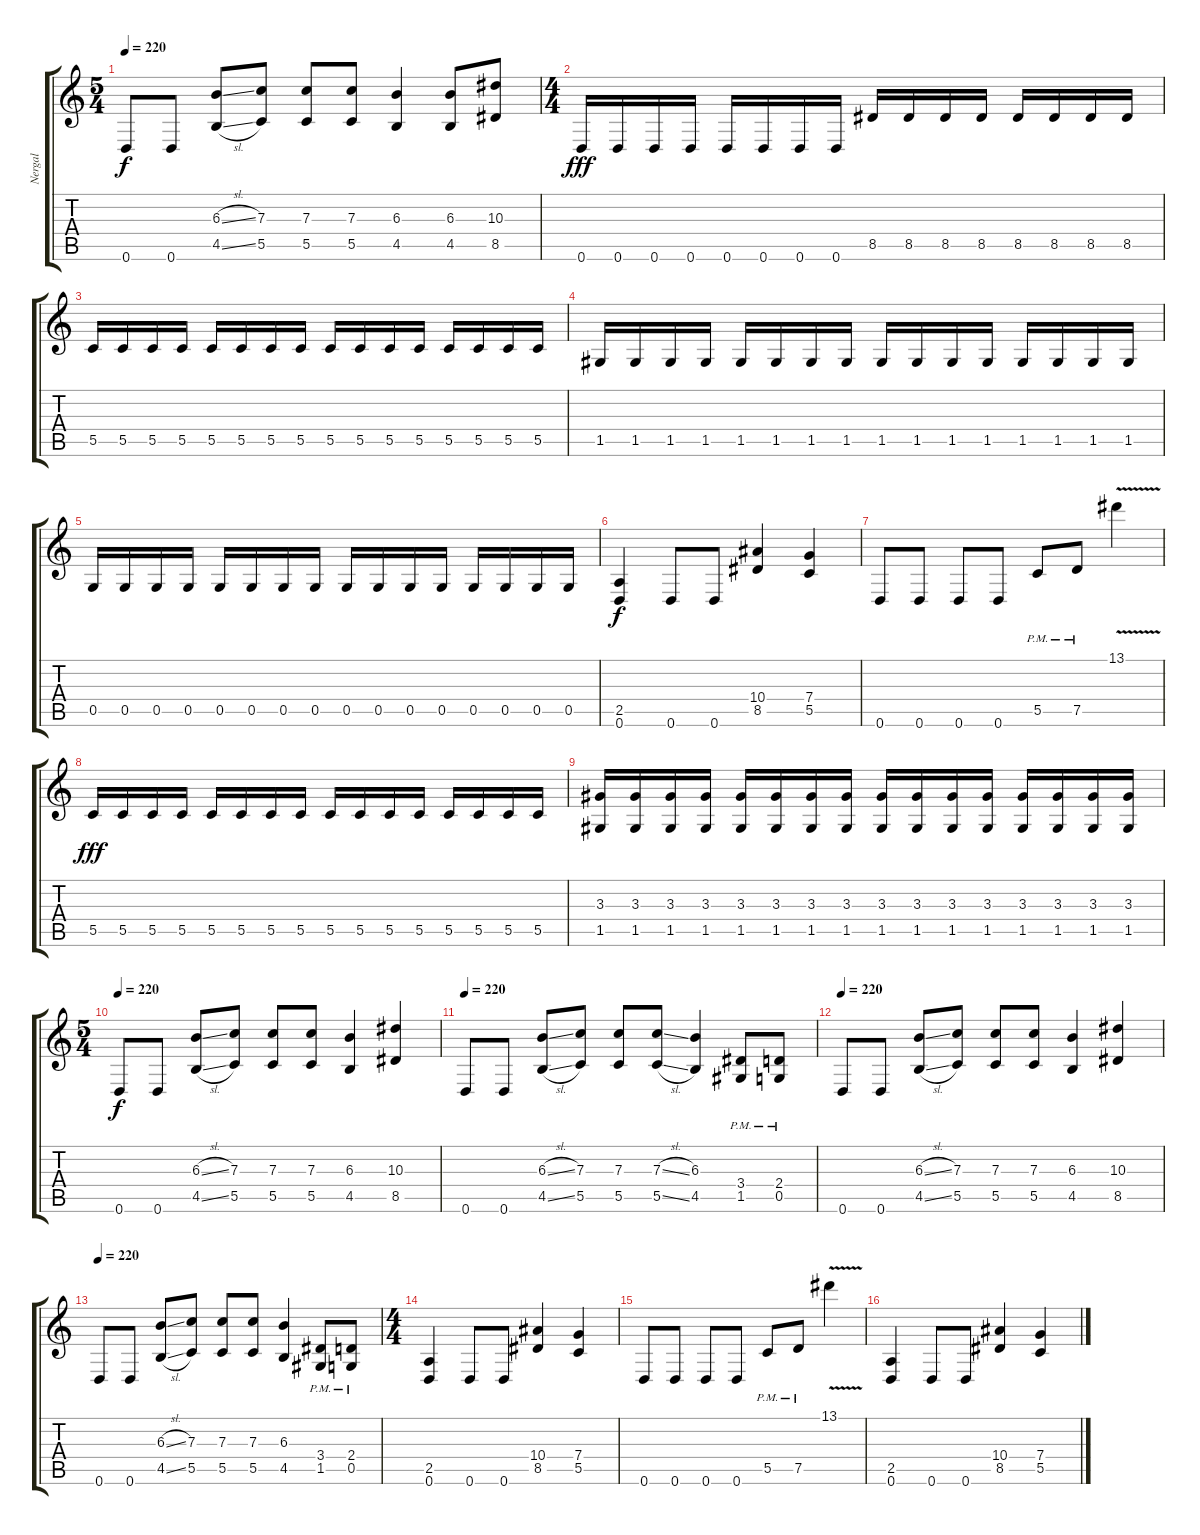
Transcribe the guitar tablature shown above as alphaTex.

\track ("Nergal" "Nergal") {instrument distortionguitar}
\staff {score tabs}
\tuning (D4 A3 F3 C3 G2 D2) {hide}
\ts (5 4)
\tempo 220
\clef g2
\ks c
0.6.8{dy f} 0.6.8 (6.3{sl} 4.5{sl}).8 (7.3 5.5).8 (7.3 5.5).8 (7.3 5.5).8 (6.3 4.5).4 (6.3 4.5).8 (10.3 8.5).8 |
\ts (4 4)
0.6.16{dy fff} 0.6.16 0.6.16 0.6.16 0.6.16 0.6.16 0.6.16 0.6.16 8.5.16 8.5.16 8.5.16 8.5.16 8.5.16 8.5.16 8.5.16 8.5.16 |
5.5.16 5.5.16 5.5.16 5.5.16 5.5.16 5.5.16 5.5.16 5.5.16 5.5.16 5.5.16 5.5.16 5.5.16 5.5.16 5.5.16 5.5.16 5.5.16 |
1.5.16 1.5.16 1.5.16 1.5.16 1.5.16 1.5.16 1.5.16 1.5.16 1.5.16 1.5.16 1.5.16 1.5.16 1.5.16 1.5.16 1.5.16 1.5.16 |
0.5.16 0.5.16 0.5.16 0.5.16 0.5.16 0.5.16 0.5.16 0.5.16 0.5.16 0.5.16 0.5.16 0.5.16 0.5.16 0.5.16 0.5.16 0.5.16 |
(2.5 0.6).4{dy f} 0.6.8 0.6.8 (10.4 8.5).4 (7.4 5.5).4 |
0.6.8 0.6.8 0.6.8 0.6.8 5.5{pm}.8 7.5{pm}.8 13.1{v}.4 |
5.5.16{dy fff} 5.5.16 5.5.16 5.5.16 5.5.16 5.5.16 5.5.16 5.5.16 5.5.16 5.5.16 5.5.16 5.5.16 5.5.16 5.5.16 5.5.16 5.5.16 |
(3.3 1.5).16 (3.3 1.5).16 (3.3 1.5).16 (3.3 1.5).16 (3.3 1.5).16 (3.3 1.5).16 (3.3 1.5).16 (3.3 1.5).16 (3.3 1.5).16 (3.3 1.5).16 (3.3 1.5).16 (3.3 1.5).16 (3.3 1.5).16 (3.3 1.5).16 (3.3 1.5).16 (3.3 1.5).16 |
\ts (5 4)
\tempo 220
0.6.8{dy f} 0.6.8 (6.3{sl} 4.5{sl}).8 (7.3 5.5).8 (7.3 5.5).8 (7.3 5.5).8 (6.3 4.5).4 (10.3 8.5).4 |
\tempo 220
0.6.8 0.6.8 (6.3{sl} 4.5{sl}).8 (7.3 5.5).8 (7.3 5.5).8 (7.3{sl} 5.5{sl}).8 (6.3 4.5).4 (3.4{pm} 1.5{pm}).8 (2.4{pm} 0.5{pm}).8 |
\tempo 220
0.6.8 0.6.8 (6.3{sl} 4.5{sl}).8 (7.3 5.5).8 (7.3 5.5).8 (7.3 5.5).8 (6.3 4.5).4 (10.3 8.5).4 |
\tempo 220
0.6.8 0.6.8 (6.3{sl} 4.5{sl}).8 (7.3 5.5).8 (7.3 5.5).8 (7.3 5.5).8 (6.3 4.5).4 (3.4{pm} 1.5{pm}).8 (2.4{pm} 0.5{pm}).8 |
\ts (4 4)
(2.5 0.6).4 0.6.8 0.6.8 (10.4 8.5).4 (7.4 5.5).4 |
0.6.8 0.6.8 0.6.8 0.6.8 5.5{pm}.8 7.5{pm}.8 13.1{v}.4 |
(2.5 0.6).4 0.6.8 0.6.8 (10.4 8.5).4 (7.4 5.5).4
